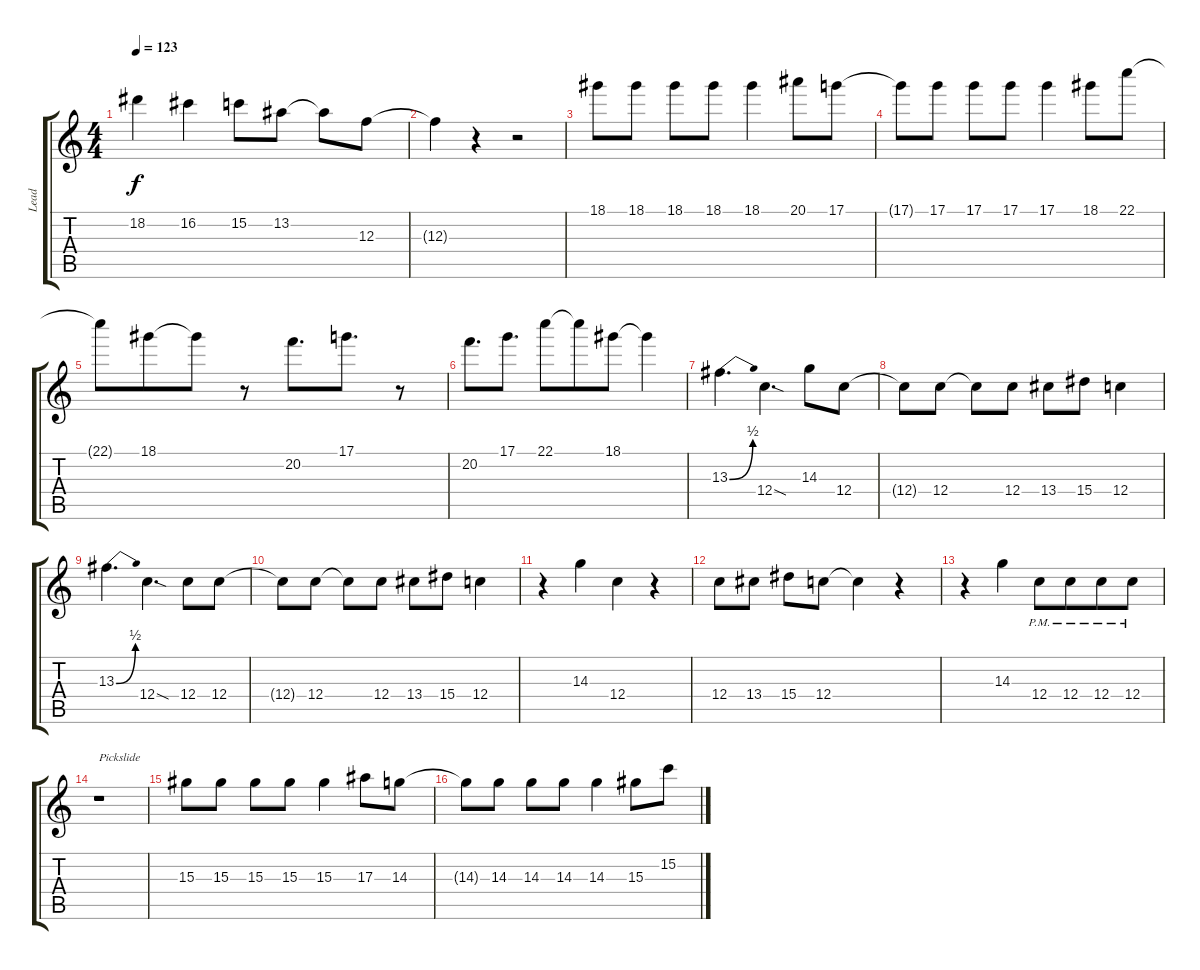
\track ("Lead" "Lead") {instrument distortionguitar}
\staff {score tabs}
\tuning (D4 A3 F3 C3 G2 C2) {hide}
\ts (4 4)
\tempo 123
\clef g2
\ks c
18.2.4{dy f beam merge} 16.2.4{beam merge} 15.2.8 13.2.8 13.2{t}.8 12.3.8 |
12.3{t}.4 r.4{beam merge} r.2 |
18.1.8 18.1.8 18.1.8 18.1.8{beam merge} 18.1.4 20.1.8 17.1.8 |
17.1{t}.8{beam merge} 17.1.8 17.1.8 17.1.8 17.1.4 18.1.8 22.1.8 |
22.1{t}.8 18.1.8{beam merge} 18.1{t}.8 r.8{beam merge} 20.2.8{d} 17.1.8{d beam merge} r.8 |
20.2.8{d} 17.1.8{d} 22.1.8{beam merge} 22.1{t}.8 18.1.8{beam merge} 18.1{t}.4 |
13.3{be (bend 0 0 60 2)}.4{d beam merge} 12.4{sod}.4{d} 14.3.8 12.4.8 |
12.4{t}.8{beam merge} 12.4.8 12.4{t}.8 12.4.8 13.4.8 15.4.8{beam merge} 12.4.4 |
13.3{be (bend 0 0 60 2)}.4{d beam merge} 12.4{sod}.4{d} 12.4.8 12.4.8 |
12.4{t}.8{beam merge} 12.4.8 12.4{t}.8 12.4.8 13.4.8 15.4.8{beam merge} 12.4.4 |
r.4 14.3.4 12.4.4 r.4 |
12.4.8{beam merge} 13.4.8 15.4.8 12.4.8 12.4{t}.4{beam merge} r.4 |
r.4 14.3.4 12.4{pm}.8 12.4{pm}.8{beam merge} 12.4{pm}.8 12.4{pm}.8 |
r.1{txt "Pickslide"} |
15.3.8 15.3.8 15.3.8 15.3.8{beam merge} 15.3.4 17.3.8 14.3.8 |
14.3{t}.8{beam merge} 14.3.8 14.3.8 14.3.8 14.3.4 15.3.8 15.2.8
